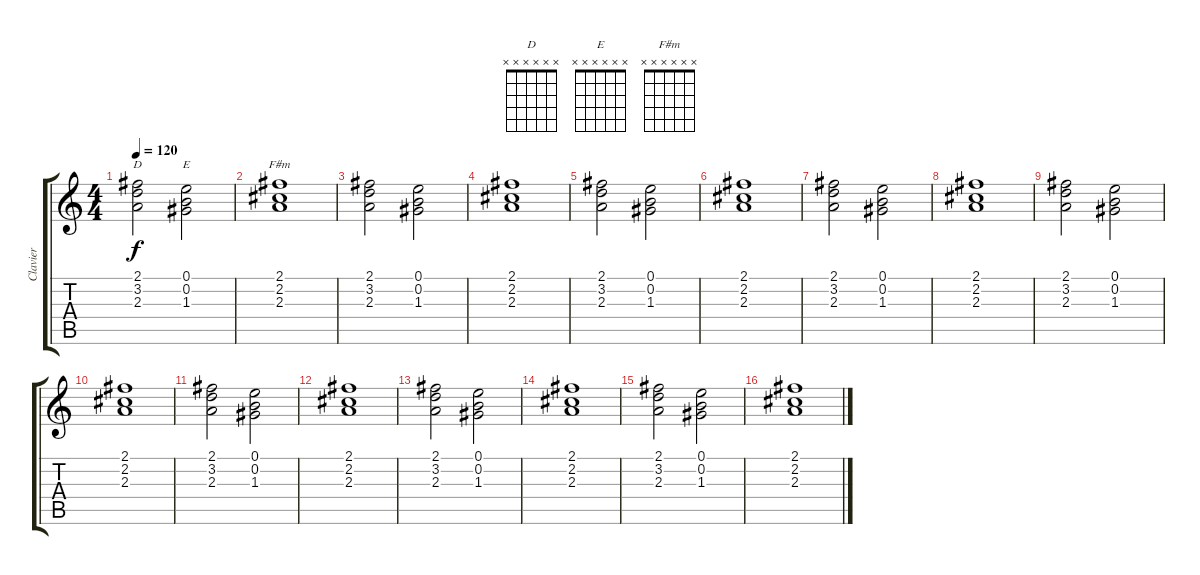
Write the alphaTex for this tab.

\track ("Clavier" "Clavier") {instrument percussiveorgan}
\staff {score tabs}
\tuning (E5 B4 G4 D4 A3 E3) {hide}
\chord ("D" x x x x x x) {firstfret 0}
\chord ("E" x x x x x x) {firstfret 0}
\chord ("F#m" x x x x x x) {firstfret 0}
\ts (4 4)
\tempo 120
\clef g2
\ks c
(2.1 3.2 2.3).2{ch "D" dy f} (0.1 0.2 1.3).2{ch "E"} |
(2.1 2.2 2.3).1{ch "F#m"} |
(2.1 3.2 2.3).2 (0.1 0.2 1.3).2 |
(2.1 2.2 2.3).1 |
(2.1 3.2 2.3).2 (0.1 0.2 1.3).2 |
(2.1 2.2 2.3).1 |
(2.1 3.2 2.3).2 (0.1 0.2 1.3).2 |
(2.1 2.2 2.3).1 |
(2.1 3.2 2.3).2 (0.1 0.2 1.3).2 |
(2.1 2.2 2.3).1 |
(2.1 3.2 2.3).2 (0.1 0.2 1.3).2 |
(2.1 2.2 2.3).1 |
(2.1 3.2 2.3).2 (0.1 0.2 1.3).2 |
(2.1 2.2 2.3).1 |
(2.1 3.2 2.3).2 (0.1 0.2 1.3).2 |
(2.1 2.2 2.3).1
